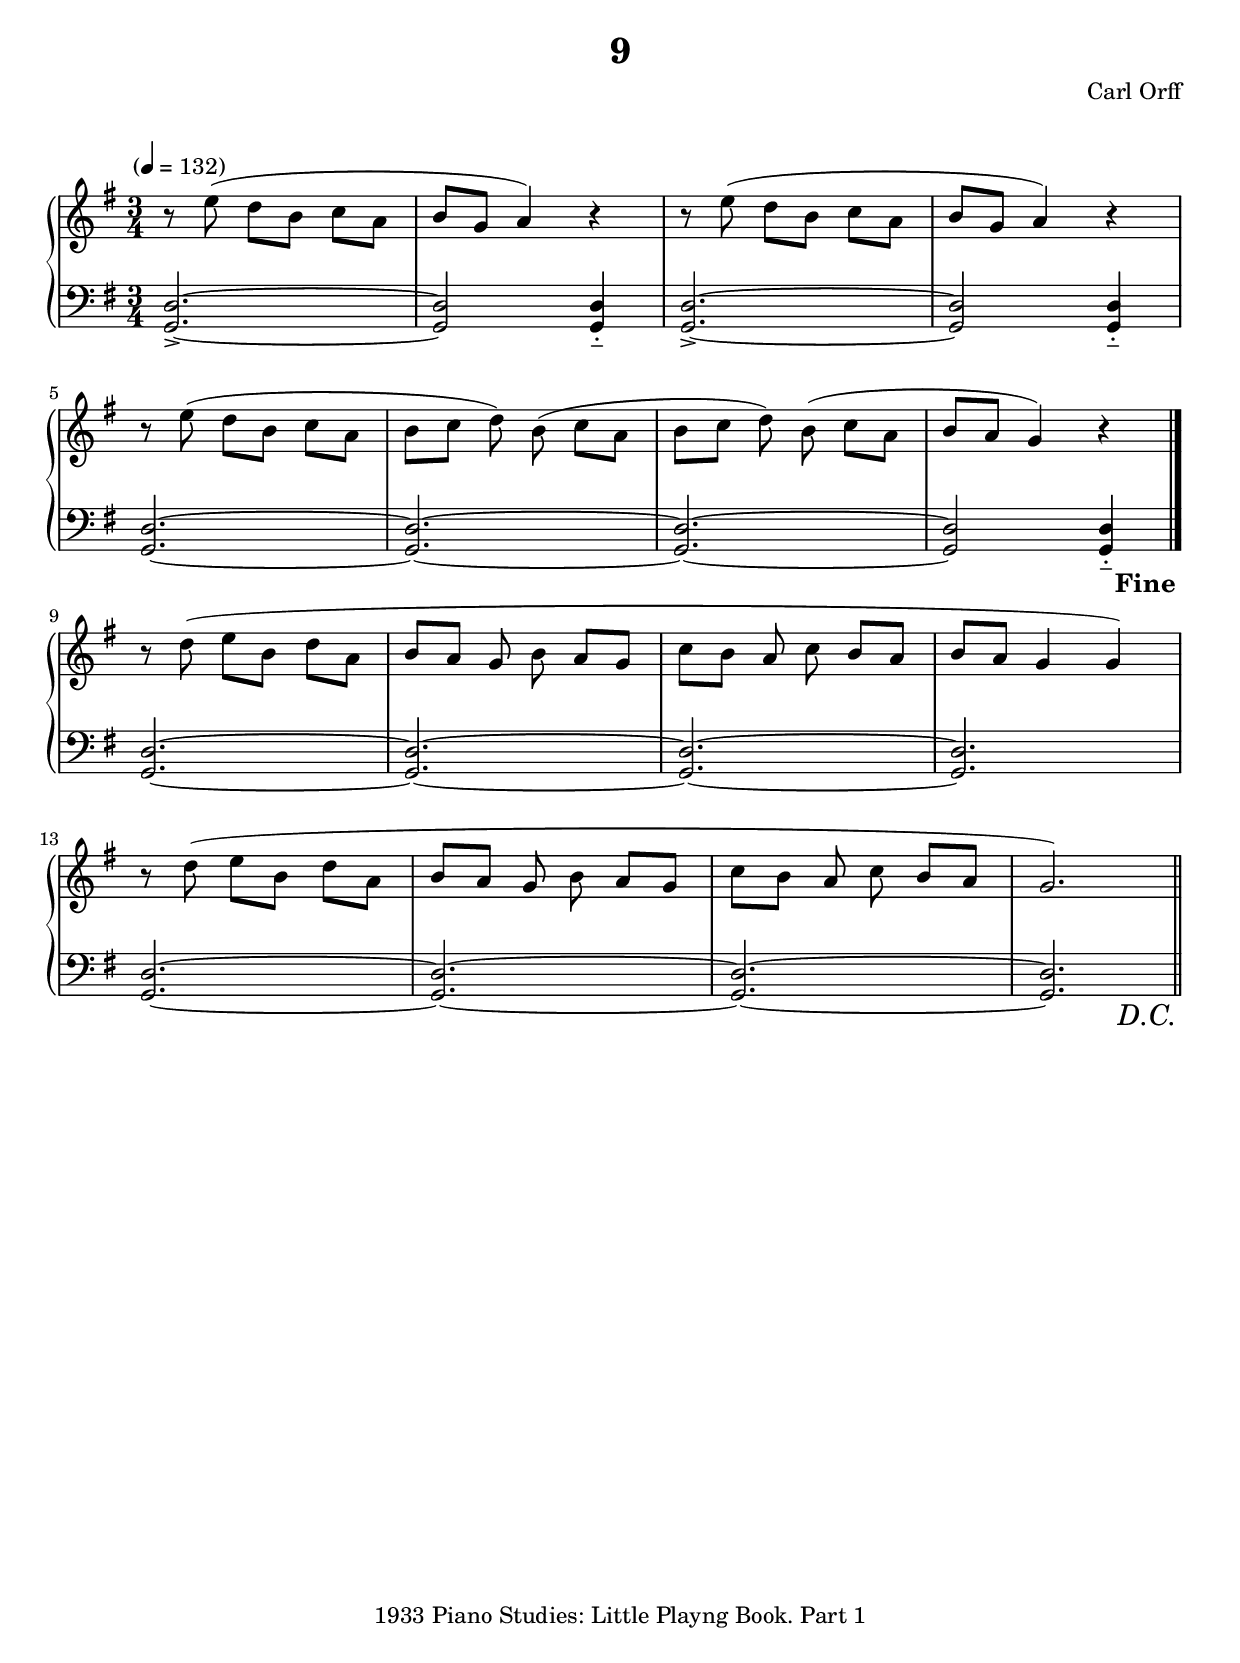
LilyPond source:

\version "2.20.0"

\include "english.ly"



\paper {
  top-margin = 20
  indent = #0
  system-count = #4
  % print-all-headers = ##t
}


\header {
  % subtitle = "Part 1"
  title = "9"
  % subsubtitle = "Piano Studies: Little Playng Book"
  composer = "Carl Orff"
  % opus = "1933"
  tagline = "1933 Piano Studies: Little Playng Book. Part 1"
}

\markup { \vspace #1 }

fine = \markup { \bold \large Fine }

\score {

  \new PianoStaff = "pianostaff"
    \with {
      \override StaffGrouper
                .staffgroup-staff-spacing
                .basic-distance = #16
    }

  <<
    \new Staff = "RH" \relative c'' {
      \clef "treble"
      \key g \major
      \tempo "" 4 = 132
      \time 3/4
      \set Timing.beatStructure = #'(1 1 2 2)
      r8 e( d[ b] c a  |
      b g a4) r        |
      r8 e'( d[ b] c a |
      b g a4) r        |

      r8 e'( d[ b] c a       |
      b c d)\noBeam b( c[ a] |
      b c d)\noBeam b( c[ a] |
      b a g4) r              |

      \bar "|."

      r8 d'( e[ b] d a     |
      b a g\noBeam b a[ g] |
      c b a\noBeam c b[ a] |
      b a g4 g)            |

      r8 d'( e[ b] d a     |
      b a g\noBeam b a[ g] |
      c b a\noBeam c b[ a] |
      g2.)

      \bar "||"

    }

    \new Staff = "LH" {
      \clef "bass"
      \key g \major
      \time 3/4
      \set doubleSlurs = ##t
      <d g,>2.->~       |
      <d g,>2 <d g,>4-_ |
      <d g,>2.->~       |
      <d g,>2 <d g,>4-_ |

      <d g,>2.~         |
      <d g,>~           |
      <d g,>~           |
      <d g,>2 <d g,>4-_ |

      \bar "|."
      \once \override Score.RehearsalMark.break-visibility = #end-of-line-visible
      \once \override Score.RehearsalMark.self-alignment-X = #RIGHT
      \once \override Score.RehearsalMark.direction = #DOWN
      \mark \markup { \bold \large Fine }

      <d g,>2.~ |
      <d g,>~   |
      <d g,>~   |
      <d g,>    |

      <d g,>~   |
      <d g,>~   |
      <d g,>~   |
      <d g,>    |


      \bar "||"
      \once \override Score.RehearsalMark.self-alignment-X = #RIGHT
      \once \override Score.RehearsalMark.direction = #DOWN
      \mark \markup { \italic D.C. }



    }
  >>

  \layout {
    \context {
      \Score
      \override StaffGrouper.staff-staff-spacing.padding = #3
      \override StaffGrouper.staff-staff-spacing.basic-distance = #1
    }
  }

  \midi {
    \tempo 4 = 132
  }
}


